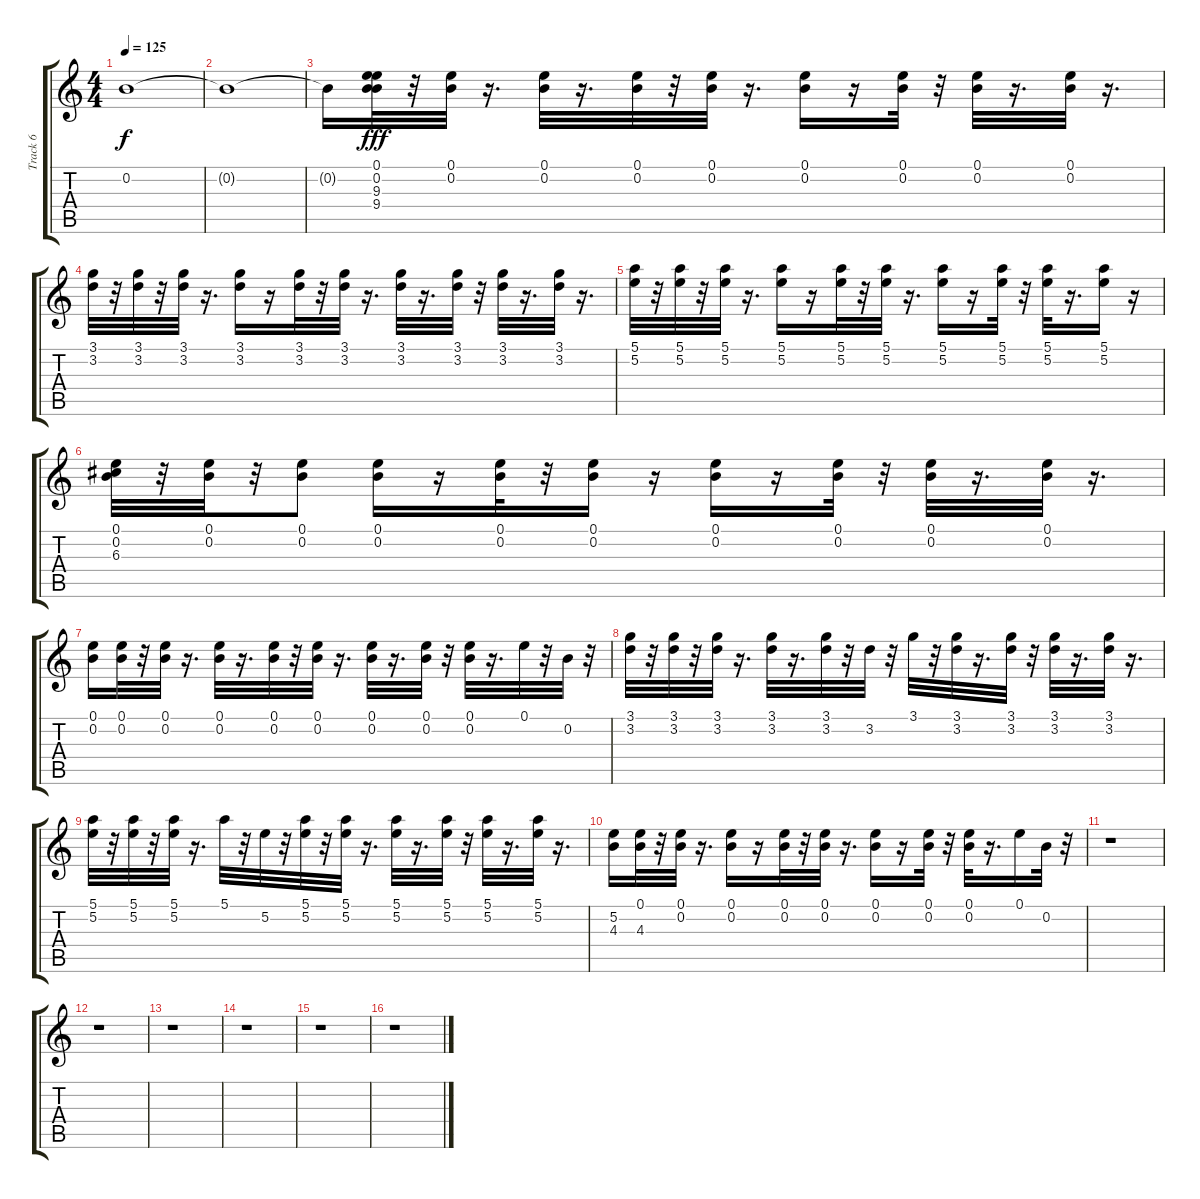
\track ("Track 6" "Track 6") {instrument overdrivenguitar}
\staff {score tabs}
\tuning (E4 B3 G3 D3 A2 E2) {hide}
\ts (4 4)
\tempo 125
\clef g2
\ks c
0.2{t}.1{dy f} |
0.2{t}.1 |
0.2{t}.16 (0.1 0.2 9.3 9.4).32{dy fff volume 13} r.32 (0.1 0.2).32{volume 9} r.16{d} (0.1 0.2).32{volume 3} r.16{d} (0.1 0.2).32{volume 10} r.32 (0.1 0.2).32{volume 11} r.16{d} (0.1 0.2).16{volume 3} r.16 (0.1 0.2).32{volume 10} r.32 (0.1 0.2).32{volume 12} r.16{d} (0.1 0.2).32{volume 11} r.16{d} |
(3.1 3.2).32{volume 15} r.32 (3.1 3.2).32{volume 12} r.32 (3.1 3.2).32{volume 9} r.16{d} (3.1 3.2).16{volume 6} r.16 (3.1 3.2).32{volume 12} r.32 (3.1 3.2).32{volume 10} r.16{d} (3.1 3.2).32{volume 13} r.16{d} (3.1 3.2).32{volume 7} r.32 (3.1 3.2).32{volume 12} r.16{d} (3.1 3.2).32{volume 14} r.16{d} |
(5.1 5.2).32{volume 15} r.32 (5.1 5.2).32{volume 14} r.32 (5.1 5.2).32{volume 12} r.16{d} (5.1 5.2).16{volume 15} r.16 (5.1 5.2).32{volume 10} r.32 (5.1 5.2).32{volume 12} r.16{d} (5.1 5.2).16{volume 15} r.16 (5.1 5.2).32{volume 9} r.32 (5.1 5.2).32{volume 8} r.16{d} (5.1 5.2).16{volume 14} r.16 |
(0.1 0.2 6.3).32{volume 9} r.32 (0.1 0.2).32{volume 7} r.32 (0.1 0.2).8{volume 10} (0.1 0.2).16{volume 12} r.16 (0.1 0.2).32{volume 10} r.32 (0.1 0.2).16{volume 9} r.16 (0.1 0.2).16{volume 9} r.16 (0.1 0.2).32{volume 12} r.32 (0.1 0.2).32{volume 8} r.16{d} (0.1 0.2).32{volume 10} r.16{d} |
(0.1 0.2).16{volume 15} (0.1 0.2).32{volume 12} r.32 (0.1 0.2).32{volume 10} r.16{d} (0.1 0.2).32{volume 9} r.16{d} (0.1 0.2).32{volume 13} r.32 (0.1 0.2).32{volume 14} r.16{d} (0.1 0.2).32{volume 9} r.16{d} (0.1 0.2).32{volume 12} r.32 (0.1 0.2).32{volume 13} r.16{d} 0.1.32{volume 10} r.32 0.2.32{volume 13} r.32 |
(3.1 3.2).32{volume 9} r.32 (3.1 3.2).32{volume 8} r.32 (3.1 3.2).32{volume 10} r.16{d} (3.1 3.2).32{volume 13} r.16{d} (3.1 3.2).32{volume 10} r.32 3.2.32{volume 14} r.32 3.1.32{volume 15} r.32 (3.1 3.2).32{volume 10} r.16{d} (3.1 3.2).32{volume 13} r.32 (3.1 3.2).32{volume 14} r.16{d} (3.1 3.2).32{volume 4} r.16{d} |
(5.1 5.2).32{volume 9} r.32 (5.1 5.2).32{volume 15} r.32 (5.1 5.2).32{volume 12} r.16{d} 5.1.32{volume 10} r.32 5.2.32{volume 10} r.32 (5.1 5.2).32{volume 11} r.32 (5.1 5.2).32{volume 12} r.16{d} (5.1 5.2).32{volume 14} r.16{d} (5.1 5.2).32{volume 9} r.32 (5.1 5.2).32{volume 8} r.16{d} (5.1 5.2).32{volume 14} r.16{d} |
(5.2 4.3).16{volume 10} (0.1 4.3).32{volume 12} r.32 (0.1 0.2).32{volume 16} r.16{d} (0.1 0.2).16{volume 11} r.16 (0.1 0.2).32{volume 7} r.32 (0.1 0.2).32{volume 12} r.16{d} (0.1 0.2).16{volume 12} r.16 (0.1 0.2).32{volume 7} r.32 (0.1 0.2).32{volume 10} r.16{d} 0.1.16{volume 15} 0.2.32{volume 5} r.32 |
r.1 |
r.1 |
r.1 |
r.1 |
r.1 |
r.1
